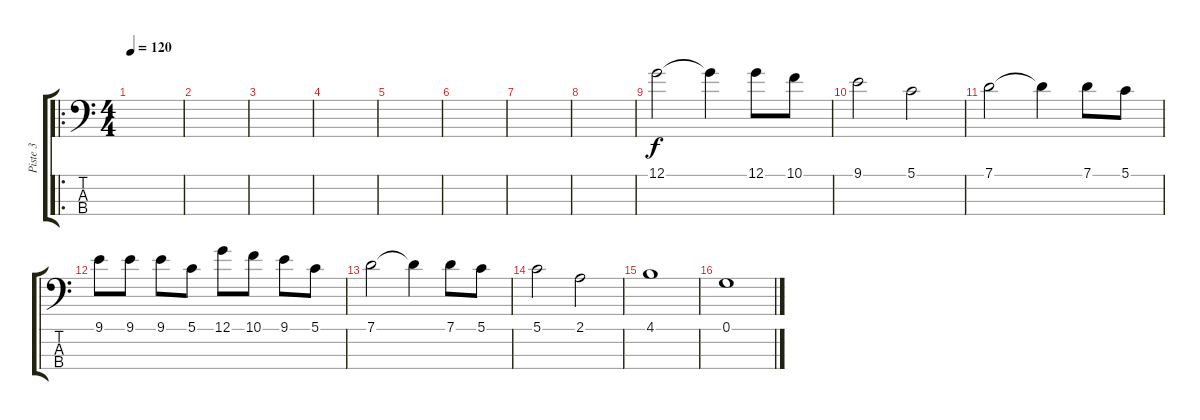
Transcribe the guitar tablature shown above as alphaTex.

\track ("Piste 3" "Piste 3") {instrument electricbassfinger}
\staff {score tabs}
\tuning (G2 D2 A1 E1) {hide}
\ro
\ts (4 4)
\tempo 120
\clef f4
\ks c
|
|
|
|
|
|
|
|
12.1.2 12.1{t}.4 12.1.8 10.1.8 |
9.1.2 5.1.2 |
7.1.2 7.1{t}.4 7.1.8 5.1.8 |
9.1.8 9.1.8 9.1.8 5.1.8 12.1.8 10.1.8 9.1.8 5.1.8 |
7.1.2 7.1{t}.4 7.1.8 5.1.8 |
5.1.2 2.1.2 |
4.1.1 |
0.1.1
